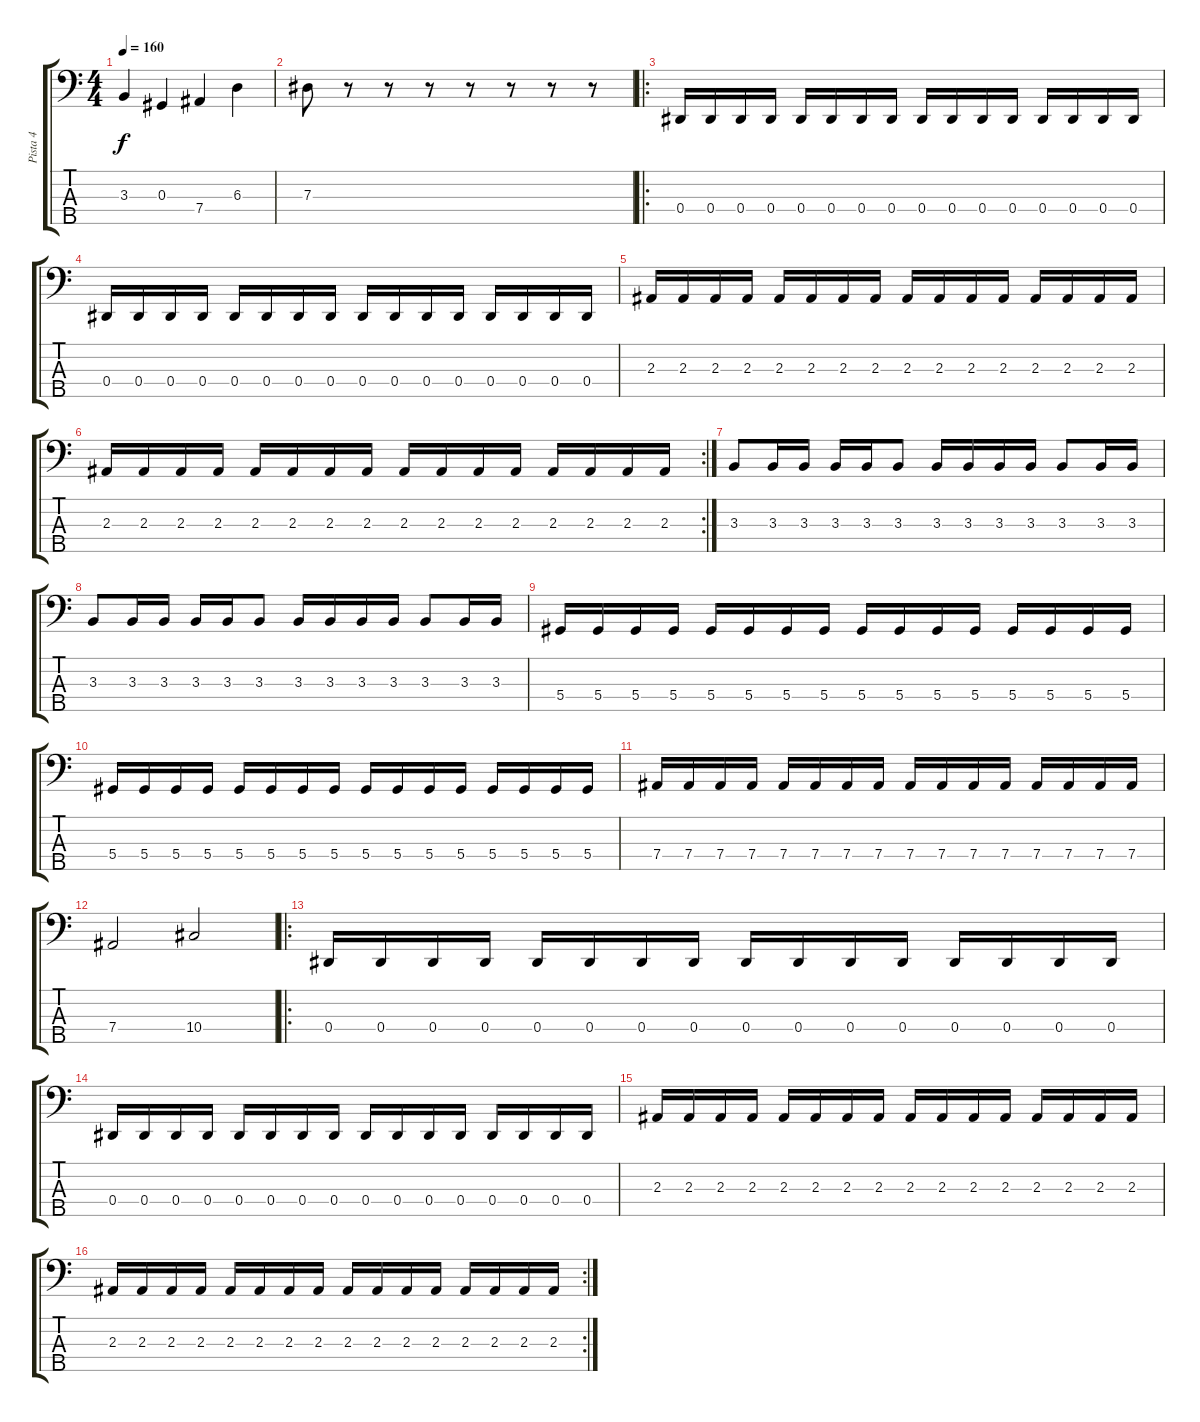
\track ("Pista 4" "Pista 4") {instrument electricbassfinger}
\staff {score tabs}
\tuning (Gb2 Db2 Ab1 Eb1 Bb0) {hide}
\ts (4 4)
\tempo 160
\clef f4
\ks c
3.3.4{dy f} 0.3.4 7.4.4 6.3.4 |
7.3.8 r.8 r.8 r.8 r.8 r.8 r.8 r.8 |
\ro
0.4.16 0.4.16 0.4.16 0.4.16 0.4.16 0.4.16 0.4.16 0.4.16 0.4.16 0.4.16 0.4.16 0.4.16 0.4.16 0.4.16 0.4.16 0.4.16 |
0.4.16 0.4.16 0.4.16 0.4.16 0.4.16 0.4.16 0.4.16 0.4.16 0.4.16 0.4.16 0.4.16 0.4.16 0.4.16 0.4.16 0.4.16 0.4.16 |
2.3.16 2.3.16 2.3.16 2.3.16 2.3.16 2.3.16 2.3.16 2.3.16 2.3.16 2.3.16 2.3.16 2.3.16 2.3.16 2.3.16 2.3.16 2.3.16 |
\rc 2
2.3.16 2.3.16 2.3.16 2.3.16 2.3.16 2.3.16 2.3.16 2.3.16 2.3.16 2.3.16 2.3.16 2.3.16 2.3.16 2.3.16 2.3.16 2.3.16 |
3.3.8 3.3.16 3.3.16 3.3.16 3.3.16 3.3.8 3.3.16 3.3.16 3.3.16 3.3.16 3.3.8 3.3.16 3.3.16 |
3.3.8 3.3.16 3.3.16 3.3.16 3.3.16 3.3.8 3.3.16 3.3.16 3.3.16 3.3.16 3.3.8 3.3.16 3.3.16 |
5.4.16 5.4.16 5.4.16 5.4.16 5.4.16 5.4.16 5.4.16 5.4.16 5.4.16 5.4.16 5.4.16 5.4.16 5.4.16 5.4.16 5.4.16 5.4.16 |
5.4.16 5.4.16 5.4.16 5.4.16 5.4.16 5.4.16 5.4.16 5.4.16 5.4.16 5.4.16 5.4.16 5.4.16 5.4.16 5.4.16 5.4.16 5.4.16 |
7.4.16 7.4.16 7.4.16 7.4.16 7.4.16 7.4.16 7.4.16 7.4.16 7.4.16 7.4.16 7.4.16 7.4.16 7.4.16 7.4.16 7.4.16 7.4.16 |
7.4.2 10.4.2 |
\ro
0.4.16 0.4.16 0.4.16 0.4.16 0.4.16 0.4.16 0.4.16 0.4.16 0.4.16 0.4.16 0.4.16 0.4.16 0.4.16 0.4.16 0.4.16 0.4.16 |
0.4.16 0.4.16 0.4.16 0.4.16 0.4.16 0.4.16 0.4.16 0.4.16 0.4.16 0.4.16 0.4.16 0.4.16 0.4.16 0.4.16 0.4.16 0.4.16 |
2.3.16 2.3.16 2.3.16 2.3.16 2.3.16 2.3.16 2.3.16 2.3.16 2.3.16 2.3.16 2.3.16 2.3.16 2.3.16 2.3.16 2.3.16 2.3.16 |
\rc 2
2.3.16 2.3.16 2.3.16 2.3.16 2.3.16 2.3.16 2.3.16 2.3.16 2.3.16 2.3.16 2.3.16 2.3.16 2.3.16 2.3.16 2.3.16 2.3.16
